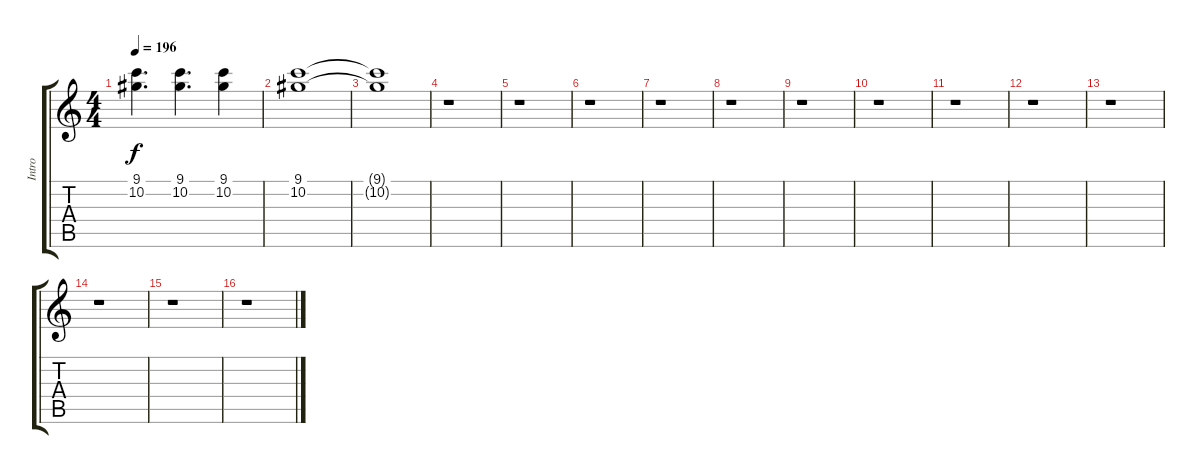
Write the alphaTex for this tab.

\track ("Intro" "Intro") {instrument distortionguitar}
\staff {score tabs}
\tuning (Eb4 Bb3 Gb3 Db3 Ab2 Eb2) {hide}
\ts (4 4)
\tempo 196
\clef g2
\ks c
(9.1 10.2).4{d dy f} (9.1 10.2).4{d} (9.1 10.2).4 |
(9.1 10.2).1 |
(9.1{t} 10.2{t}).1 |
r.1 |
r.1 |
r.1 |
r.1 |
r.1 |
r.1 |
r.1 |
r.1 |
r.1 |
r.1 |
r.1 |
r.1 |
r.1
